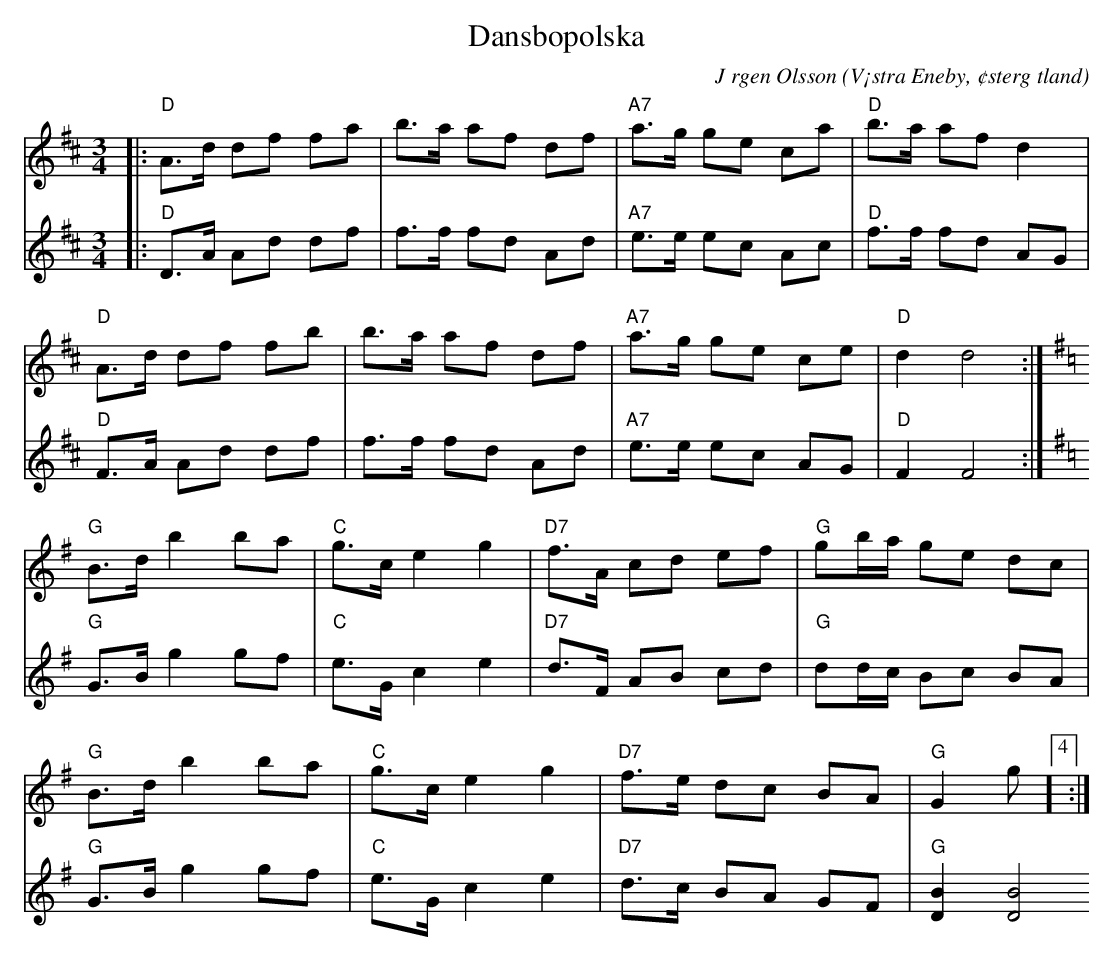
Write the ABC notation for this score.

X:1
T:Dansbopolska
C:J rgen Olsson
O:V¡stra Eneby, ¢sterg tland
M:3/4
L:1/8
K:D
V:1
|:"D"A>d df fa|b>a af df|"A7"a>g ge ca|"D"b>a af d2|
"D"A>d df fb|b>a af df|"A7"a>g ge ce|"D"d2 d4:|
[K:G]"G"B>d b2 ba|"C"g>c e2 g2|"D7"f>A cd ef|"G" gb/a/ ge dc|
"G"B>d b2 ba|"C"g>c e2 g2|"D7"f>e dc BA|"G" G2 g]4:|
V:2
|:"D"D>A Ad df|f>f fd Ad|"A7"e>e ec Ac|"D"f>f fd AG|
"D"F>A Ad df|f>f fd Ad|"A7"e>e ec AG|"D"F2 F4:|
[K:G]"G"G>B g2 gf|"C"e>G c2 e2|"D7"d>F AB cd|"G" dd/c/ Bc BA|
"G"G>B g2 gf|"C"e>G c2 e2|"D7"d>c BA GF|"G" [DB]2 [DB]4:|
